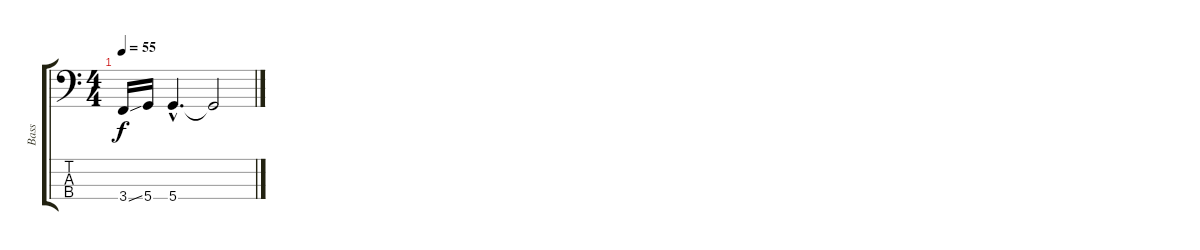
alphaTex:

\track ("Bass" "Bass") {instrument electricbasspick}
\staff {score tabs}
\tuning (G2 D2 A1 D1) {hide}
\ts (4 4)
\tempo 55
\clef f4
\ks c
3.4{ss}.16{dy f} 5.4.16 5.4{hac}.4{d} 5.4{t}.2
